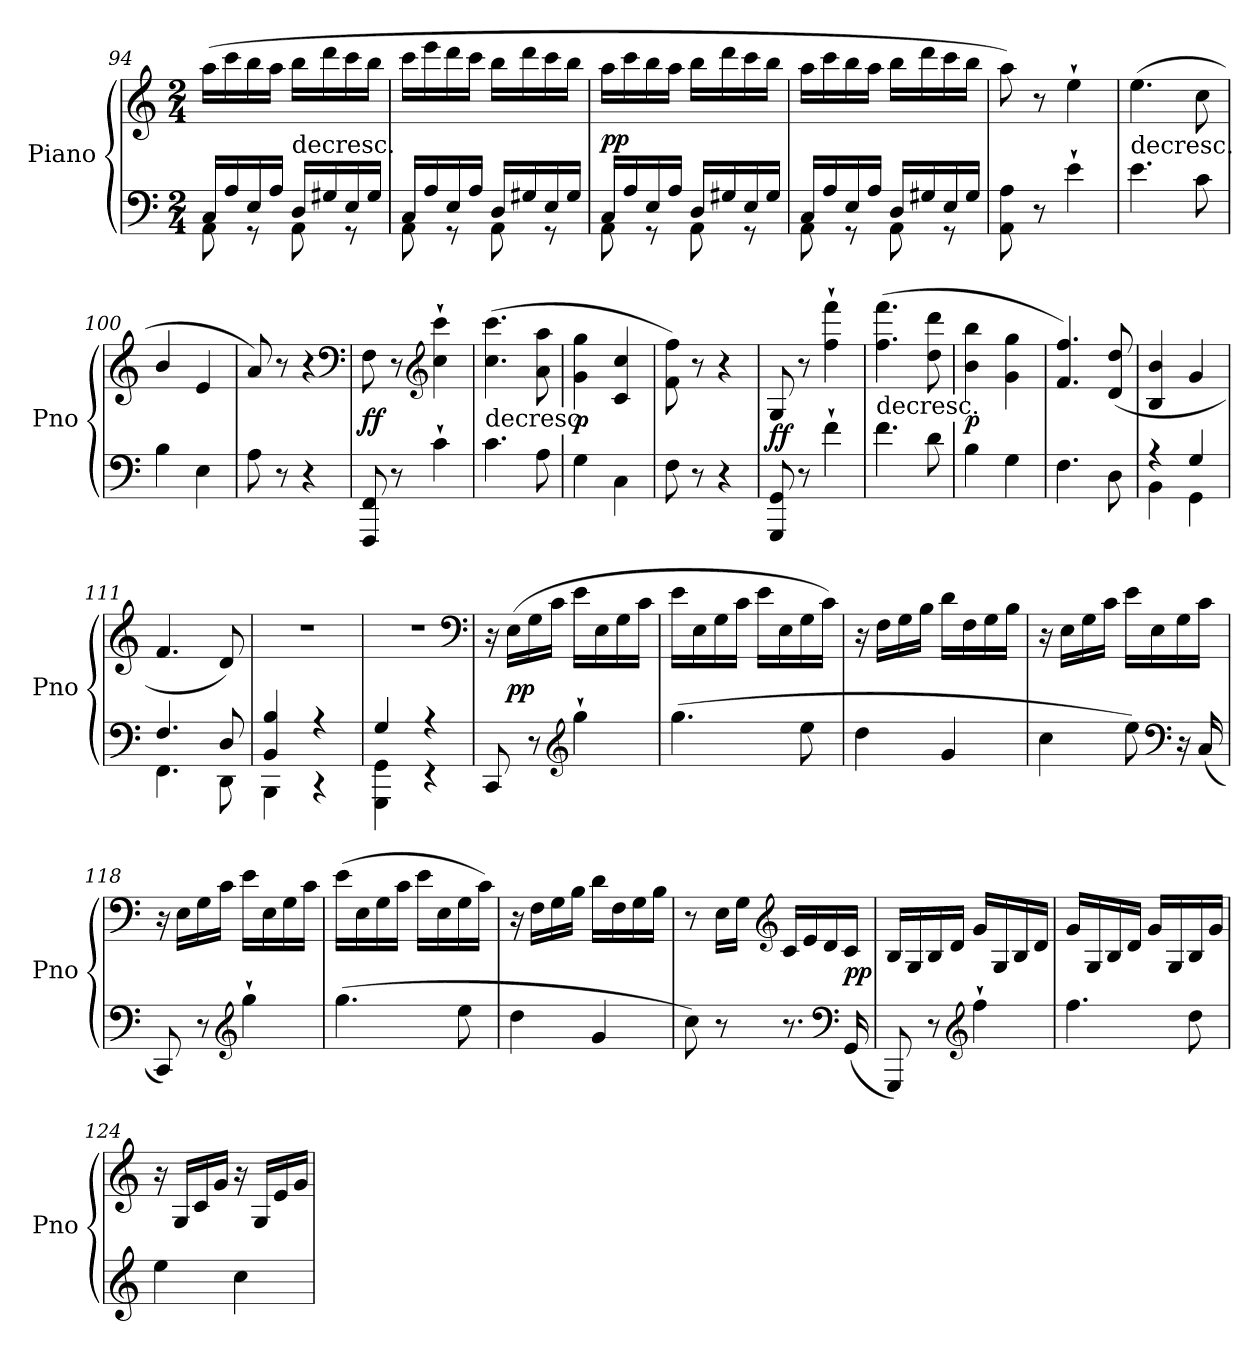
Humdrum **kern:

**kern	**kern	**dynam
*part1	*part1	*part1
*staff2	*staff1	*staff1/2
*I"Piano	*	*
*I'Pno	*	*
*clefF4	*clefG2	*
*k[]	*k[]	*
*C:	*C:	*
*M2/4	*M2/4	*
=94	=94	=94
*^	*	*
16C/LL	8AA\	(16aa\LL	.
16A/	.	16ccc\	.
16E/	8r	16bb\	.
16A/JJ	.	16aa\JJ	.
!	!	!LO:TX:c:t=decresc.	!
16D/LL	8AA\	16bb\LL	.
16G#X/	.	16ddd\	.
16E/	8r	16ccc\	.
16G#/JJ	.	16bb\JJ	.
=95	=95	=95	=95
16C/LL	8AA\	16ccc\LL	.
16A/	.	16eee\	.
16E/	8r	16ddd\	.
16A/JJ	.	16ccc\JJ	.
16D/LL	8AA\	16bb\LL	.
16G#X/	.	16ddd\	.
16E/	8r	16ccc\	.
16G#/JJ	.	16bb\JJ	.
=96	=96	=96	=96
16C/LL	8AA\	16aa\LL	pp
16A/	.	16ccc\	.
16E/	8r	16bb\	.
16A/JJ	.	16aa\JJ	.
16D/LL	8AA\	16bb\LL	.
16G#X/	.	16ddd\	.
16E/	8r	16ccc\	.
16G#/JJ	.	16bb\JJ	.
=97	=97	=97	=97
16C/LL	8AA\	16aa\LL	.
16A/	.	16ccc\	.
16E/	8r	16bb\	.
16A/JJ	.	16aa\JJ	.
16D/LL	8AA\	16bb\LL	.
16G#X/	.	16ddd\	.
16E/	8r	16ccc\	.
16G#/JJ	.	16bb\JJ	.
*v	*v	*	*
=98	=98	=98
8AA\ 8A\	8aa\)	.
8r	8r	.
4e`\	4ee`\	.
=99	=99	=99
!	!LO:TX:c:t=decresc.	!
4.e\	(4.ee\	.
8c\	8cc\	.
=100	=100	=100
4B\	4b/	.
4E\	4e/	.
=101	=101	=101
8A\	8a/)	.
8r	8r	.
4r	4r	.
*	*clefF4	*
=102	=102	=102
8FFF/ 8FF/	8F\	ff
8r	8r	.
*	*clefG2	*
4c`\	4cc`\ 4ccc`\	.
=103	=103	=103
!	!LO:TX:c:t=decresc.	!
4.c\	(4.cc\ 4.ccc\	.
8A\	8a\ 8aa\	.
=104	=104	=104
4G\	4g\ 4gg\	p
4C\	4c/ 4cc/	.
=105	=105	=105
8F\	8f\ 8ff\)	.
8r	8r	.
4r	4r	.
=106	=106	=106
8GGG/ 8GG/	8G/	ff
8r	8r	.
4f`\	4ff`\ 4fff`\	.
=107	=107	=107
!	!LO:TX:c:t=decresc.	!
4.f\	(4.ff\ 4.fff\	.
8d\	8dd\ 8ddd\	.
=108	=108	=108
4B\	4b\ 4bb\	p
4G\	4g\ 4gg\	.
=109	=109	=109
4.F\	4.f/ 4.ff/)	.
8D\	(8d/ 8dd/	.
=110	=110	=110
*^	*	*
4r	4BB\	4B/ 4b/	.
4G/	4GG\	4g/	.
=111	=111	=111	=111
4.F/	4.FF\	4.f/	.
8D/	8DD\	8d/)	.
=112	=112	=112	=112
4BB/ 4B/	4BBB\	2r	.
4r	4r	.	.
=113	=113	=113	=113
4G/	4GGG\ 4GG\	2r	.
4r	4r	.	.
*v	*v	*	*
*	*clefF4	*
=114	=114	=114
8CC/	16r	.
.	(16E\LL	pp
8r	16G\	.
.	16c\JJ	.
*clefG2	*	*
4gg`\	16e\LL	.
.	16E\	.
.	16G\	.
.	16c\JJ	.
=115	=115	=115
(4.gg\	16e\LL	.
.	16E\	.
.	16G\	.
.	16c\JJ	.
.	16e\LL	.
.	16E\	.
8ee\	16G\	.
.	16c\JJ)	.
=116	=116	=116
4dd\	16r	.
.	16F\LL	.
.	16G\	.
.	16B\JJ	.
4g/	16d\LL	.
.	16F\	.
.	16G\	.
.	16B\JJ	.
=117	=117	=117
4cc\	16r	.
.	16E\LL	.
.	16G\	.
.	16c\JJ	.
8ee\)	16e\LL	.
.	16E\	.
*clefF4	*	*
16r	16G\	.
(16C/	16c\JJ	.
=118	=118	=118
8CC/)	16r	.
.	16E\LL	.
8r	16G\	.
.	16c\JJ	.
*clefG2	*	*
4gg`\	16e\LL	.
.	16E\	.
.	16G\	.
.	16c\JJ	.
=119	=119	=119
(4.gg\	(16e\LL	.
.	16E\	.
.	16G\	.
.	16c\JJ	.
.	16e\LL	.
.	16E\	.
8ee\	16G\	.
.	16c\JJ)	.
=120	=120	=120
4dd\	16r	.
.	16F\LL	.
.	16G\	.
.	16B\JJ	.
4g/	16d\LL	.
.	16F\	.
.	16G\	.
.	16B\JJ	.
=121	=121	=121
8cc\)	8r	.
8r	16E\LL	.
.	16G\JJ	.
*	*clefG2	*
8.r	16c/LL	.
.	16e/	.
.	16d/	.
*clefF4	*	*
(16GG/	16c/JJ	pp
=122	=122	=122
8GGG/)	16B/LL	.
.	16G/	.
8r	16B/	.
.	16d/JJ	.
*clefG2	*	*
4ff`\	16g/LL	.
.	16G/	.
.	16B/	.
.	16d/JJ	.
=123	=123	=123
4.ff\	16g/LL	.
.	16G/	.
.	16B/	.
.	16d/JJ	.
.	16g/LL	.
.	16G/	.
8dd\	16B/	.
.	16g/JJ	.
=124	=124	=124
4ee\	16r	.
.	16G/LL	.
.	16c/	.
.	16g/JJ	.
4cc\	16r	.
.	16G/LL	.
.	16e/	.
.	16g/JJ	.
=	=	=
*-	*-	*-
